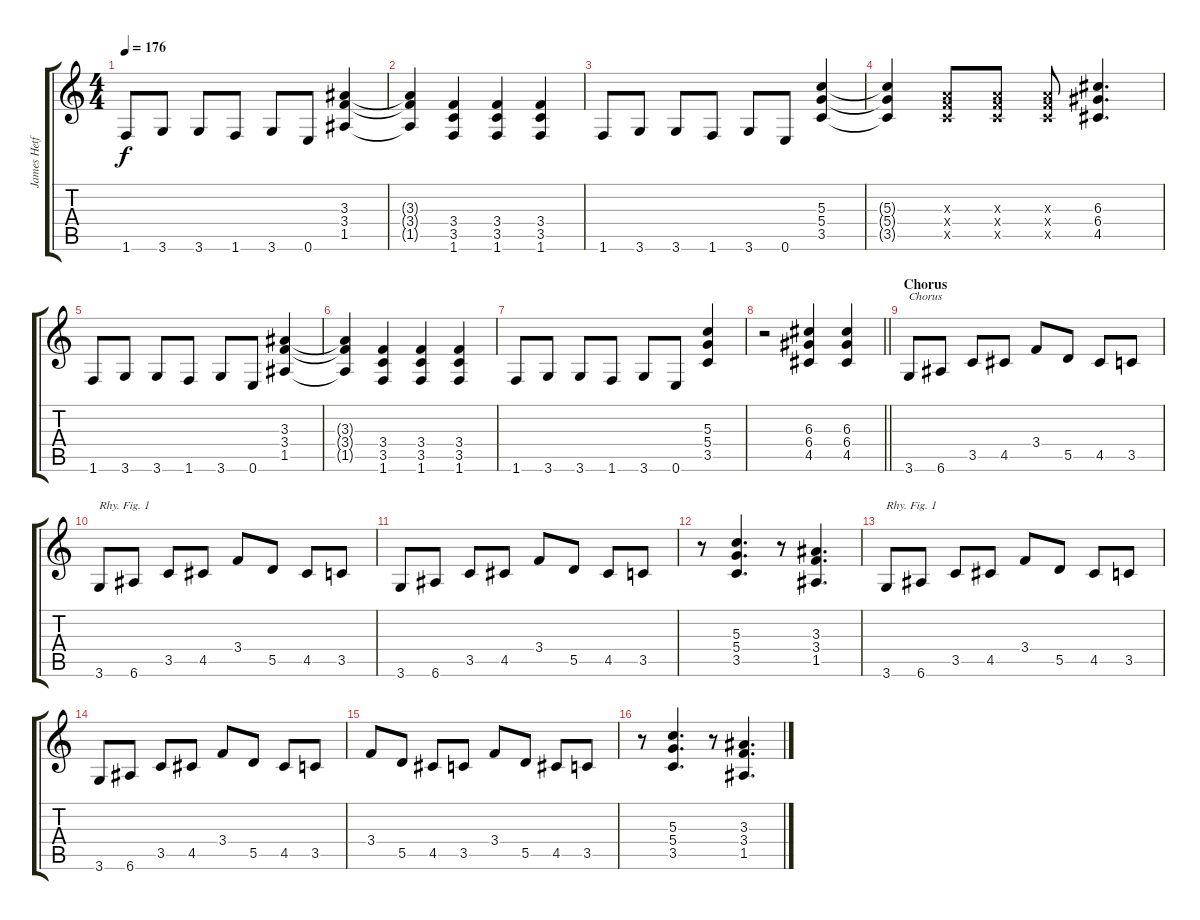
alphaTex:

\track ("James Hetfield" "James Hetf") {instrument distortionguitar}
\staff {score tabs}
\tuning (E4 B3 G3 D3 A2 E2) {hide}
\ts (4 4)
\tempo 176
\clef g2
\ks c
1.6.8{dy f} 3.6.8 3.6.8 1.6.8 3.6.8 0.6.8 (3.3 3.4 1.5).4 |
(3.3{t} 3.4{t} 1.5{t}).4 (3.4 3.5 1.6).4 (3.4 3.5 1.6).4 (3.4 3.5 1.6).4 |
1.6.8 3.6.8 3.6.8 1.6.8 3.6.8 0.6.8 (5.3 5.4 3.5).4 |
(5.3{t} 5.4{t} 3.5{t}).4 (2.3{x} 3.4{x} 3.5{x}).8 (2.3{x} 3.4{x} 3.5{x}).8 (2.3{x} 3.4{x} 3.5{x}).8 (6.3 6.4 4.5).4{d} |
1.6.8 3.6.8 3.6.8 1.6.8 3.6.8 0.6.8 (3.3 3.4 1.5).4 |
(3.3{t} 3.4{t} 1.5{t}).4 (3.4 3.5 1.6).4 (3.4 3.5 1.6).4 (3.4 3.5 1.6).4 |
1.6.8 3.6.8 3.6.8 1.6.8 3.6.8 0.6.8 (5.3 5.4 3.5).4 |
\barLineRight lightlight
r.2 (6.3 6.4 4.5).4 (6.3 6.4 4.5).4 |
\section ("" "Chorus")
3.6.8{txt "Chorus"} 6.6.8 3.5.8 4.5.8 3.4.8 5.5.8 4.5.8 3.5.8 |
3.6.8{txt "Rhy. Fig. 1"} 6.6.8 3.5.8 4.5.8 3.4.8 5.5.8 4.5.8 3.5.8 |
3.6.8 6.6.8 3.5.8 4.5.8 3.4.8 5.5.8 4.5.8 3.5.8 |
r.8 (5.3 5.4 3.5).4{d} r.8 (3.3 3.4 1.5).4{d} |
3.6.8{txt "Rhy. Fig. 1"} 6.6.8 3.5.8 4.5.8 3.4.8 5.5.8 4.5.8 3.5.8 |
3.6.8 6.6.8 3.5.8 4.5.8 3.4.8 5.5.8 4.5.8 3.5.8 |
3.4.8 5.5.8 4.5.8 3.5.8 3.4.8 5.5.8 4.5.8 3.5.8 |
r.8 (5.3 5.4 3.5).4{d} r.8 (3.3 3.4 1.5).4{d}
